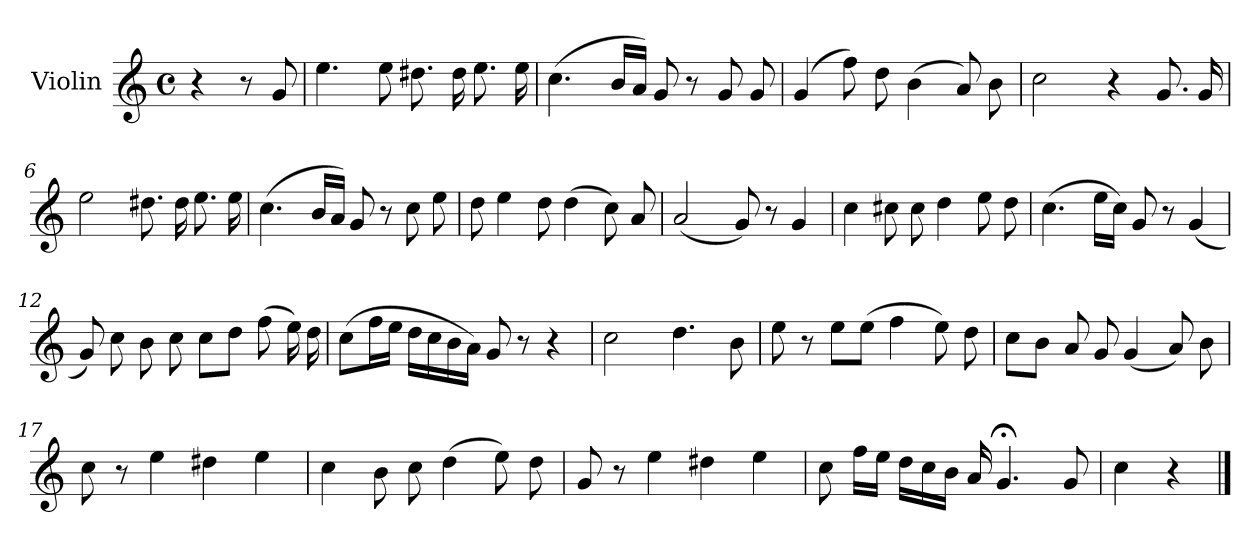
**kern	**dynam
*part1	*part1
*staff1	*staff1
*I"Violin	*
*I'Vln.	*
*clefG2	*
*M4/4	*
*met(c)	*
=1	=1
4r	Andante
8r	.
8g	.
=2	=2
4.ee	.
8ee	.
8.dd#X	.
16dd#	.
8.ee	.
16ee	.
=3	=3
(4.cc	.
16bLL	.
16aJJ)	.
8g	.
8r	.
8g	.
8g	.
=4	=4
(4g	.
8ff)	.
8dd	.
(4b	.
8a)	.
8b	.
=5	=5
2cc	.
4r	.
8.g	.
16g	.
!!LO:LB:g=z
=6	=6
2ee	.
8.dd#X	.
16dd#	.
8.ee	.
16ee	.
=7	=7
(4.cc	.
16bLL	.
16aJJ)	.
8g	.
8r	.
8cc	.
8ee	.
=8	=8
8dd	.
4ee	.
8dd	.
(4dd	.
8cc)	.
8a	.
=9	=9
(2a	.
8g)	.
8r	.
4g	.
=10	=10
4cc	.
8cc#X	.
8cc#	.
4dd	.
8ee	.
8dd	.
!!LO:LB:g=z
=11	=11
(4.cc	.
16eeLL	.
16ccJJ)	.
8g	.
8r	.
(4g	.
=12	=12
8g)	.
8cc	.
8b	.
8cc	.
8ccL	.
8ddJ	.
(8ff	.
16ee)	.
16dd	.
=13	=13
(8ccL	.
16ffL	.
16eeJJ	.
16ddLL	.
16cc	.
16b	.
16aJJ)	.
8g	.
8r	.
4r	.
=14	=14
2cc	.
4.dd	.
8b	.
=15	=15
8ee	.
8r	.
8eeL	.
(8eeJ	.
4ff	.
8ee)	.
8dd	.
!!LO:LB:g=z
=16	=16
8ccL	.
8bJ	.
8a	.
8g	.
(4g	.
8a)	.
8b	.
=17	=17
8cc	.
8r	.
4ee	.
4dd#X	.
4ee	.
=18	=18
4cc	.
8b	.
8cc	.
(4dd	.
8ee)	.
8dd	.
=19	=19
8g	.
8r	.
4ee	.
4dd#X	.
4ee	.
=20	=20
8cc	.
16ffLL	.
16eeJJ	.
16ddLL	.
16cc	.
16bJJ	.
16a	.
4.g;<	.
8g	.
!!LO:LB:g=z
=21	=21
4cc	.
4r	.
==	==
*-	*-
